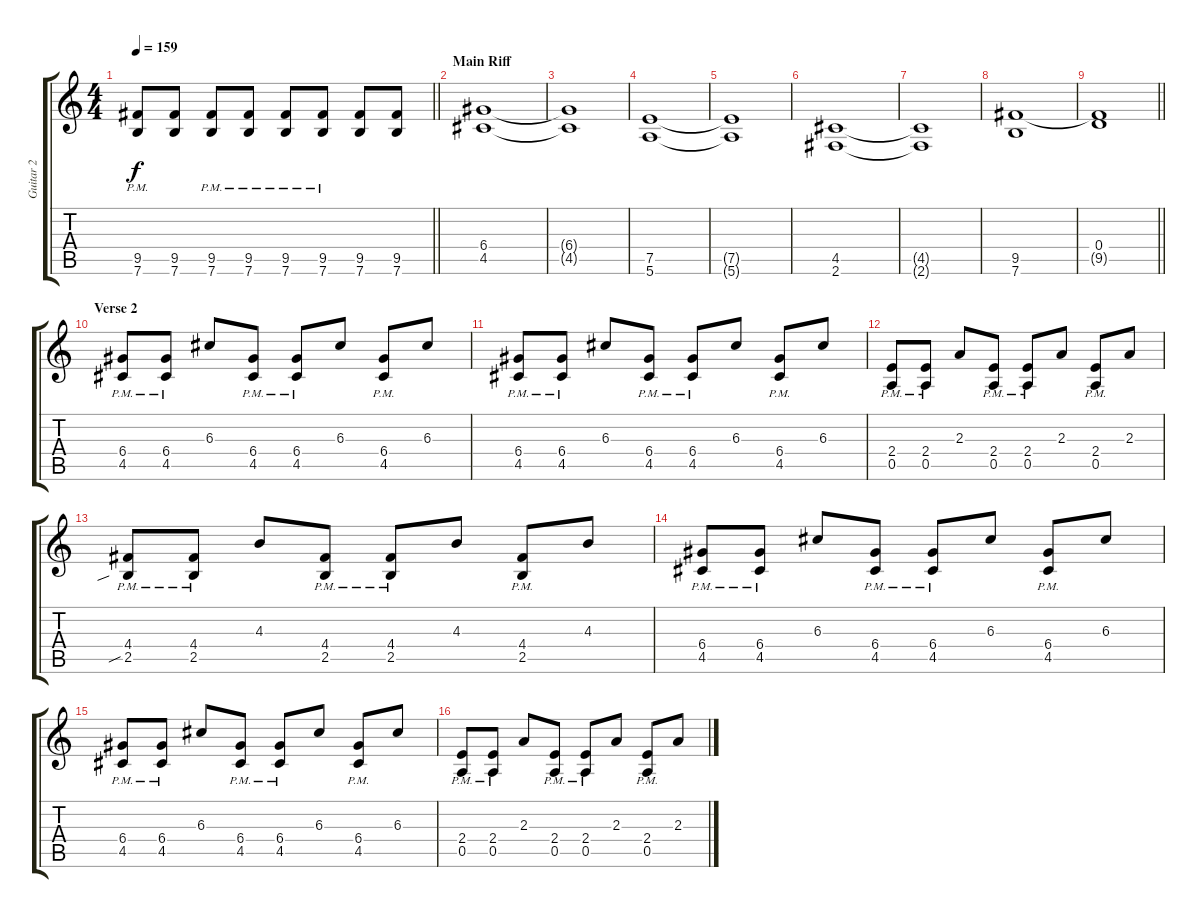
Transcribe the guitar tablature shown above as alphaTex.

\track ("Guitar 2" "Guitar 2") {instrument distortionguitar}
\staff {score tabs}
\tuning (E4 B3 G3 D3 A2 E2) {hide}
\ts (4 4)
\tempo 159
\clef g2
\barLineRight lightlight
\ks c
(9.5{pm} 7.6{pm}).8{dy f} (9.5 7.6).8 (9.5{pm} 7.6{pm}).8 (9.5{pm} 7.6{pm}).8 (9.5{pm} 7.6{pm}).8 (9.5{pm} 7.6{pm}).8 (9.5 7.6).8 (9.5 7.6).8 |
\section ("" "Main Riff")
(6.4 4.5).1 |
(6.4{t} 4.5{t}).1 |
(7.5 5.6).1 |
(7.5{t} 5.6{t}).1 |
(4.5 2.6).1 |
(4.5{t} 2.6{t}).1 |
(9.5 7.6).1 |
\barLineRight lightlight
(0.4 9.5{t}).1 |
\section ("" "Verse 2")
(6.4{pm} 4.5{pm}).8 (6.4{pm} 4.5{pm}).8 6.3.8 (6.4{pm} 4.5).8 (6.4 4.5{pm}).8 6.3.8 (6.4{pm} 4.5{pm}).8 6.3.8 |
(6.4{pm} 4.5{pm}).8 (6.4{pm} 4.5{pm}).8 6.3.8 (6.4{pm} 4.5).8 (6.4{pm} 4.5{pm}).8 6.3.8 (6.4{pm} 4.5{pm}).8 6.3.8 |
(2.4 0.5{pm}).8 (2.4 0.5{pm}).8 2.3.8 (2.4 0.5{pm}).8 (2.4 0.5{pm}).8 2.3.8 (2.4 0.5{pm}).8 2.3.8 |
(4.4 2.5{sib pm}).8 (4.4 2.5{pm}).8 4.3.8 (4.4 2.5{pm}).8 (4.4 2.5{pm}).8 4.3.8 (4.4 2.5{pm}).8 4.3.8 |
(6.4{pm} 4.5{pm}).8 (6.4{pm} 4.5{pm}).8 6.3.8 (6.4{pm} 4.5).8 (6.4 4.5{pm}).8 6.3.8 (6.4{pm} 4.5{pm}).8 6.3.8 |
(6.4{pm} 4.5{pm}).8 (6.4{pm} 4.5{pm}).8 6.3.8 (6.4{pm} 4.5).8 (6.4{pm} 4.5{pm}).8 6.3.8 (6.4{pm} 4.5{pm}).8 6.3.8 |
(2.4 0.5{pm}).8 (2.4 0.5{pm}).8 2.3.8 (2.4 0.5{pm}).8 (2.4 0.5{pm}).8 2.3.8 (2.4 0.5{pm}).8 2.3.8
